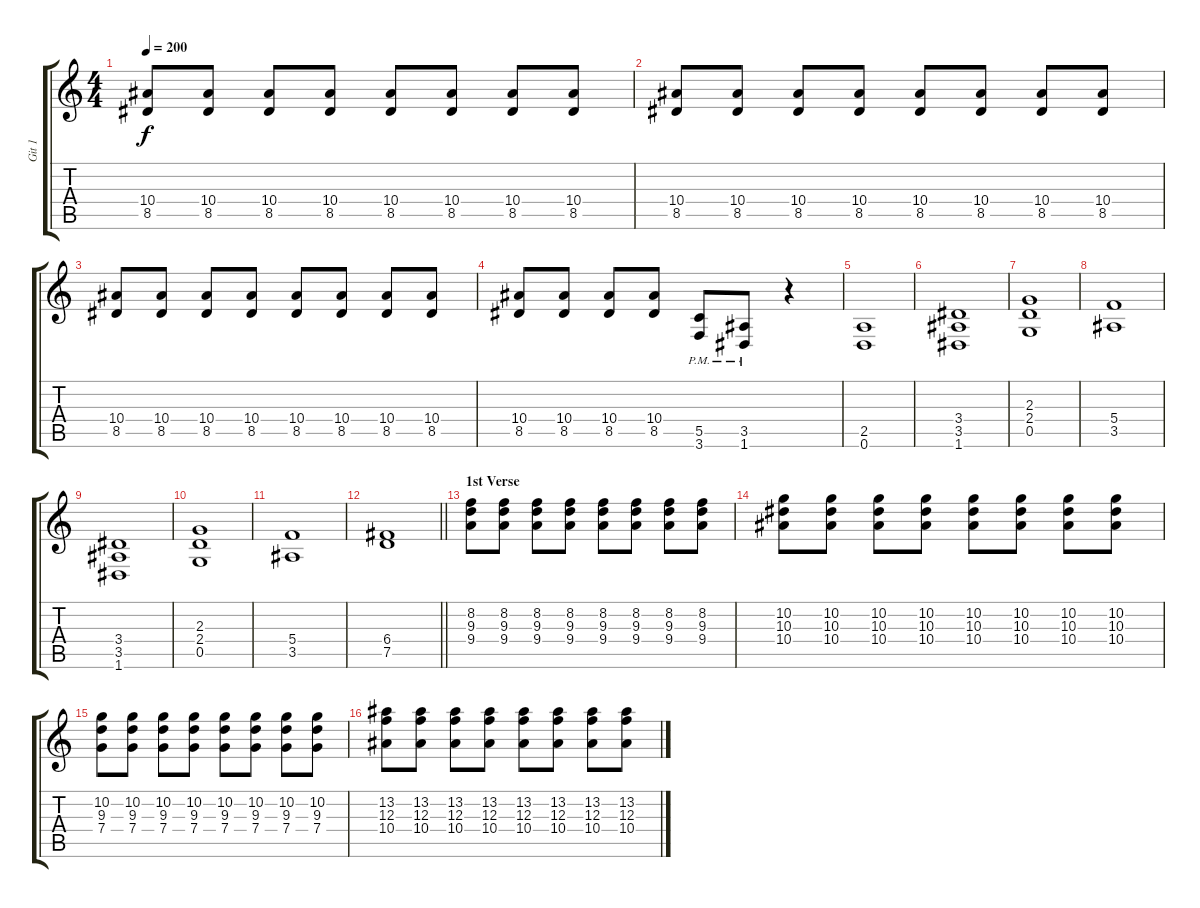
\track ("Git 1" "Git 1") {instrument overdrivenguitar}
\staff {score tabs}
\tuning (D4 A3 F3 C3 G2 D2) {hide}
\ts (4 4)
\tempo 200
\clef g2
\ks c
(10.4 8.5).8{dy f} (10.4 8.5).8 (10.4 8.5).8 (10.4 8.5).8 (10.4 8.5).8 (10.4 8.5).8 (10.4 8.5).8 (10.4 8.5).8 |
(10.4 8.5).8 (10.4 8.5).8 (10.4 8.5).8 (10.4 8.5).8 (10.4 8.5).8 (10.4 8.5).8 (10.4 8.5).8 (10.4 8.5).8 |
(10.4 8.5).8 (10.4 8.5).8 (10.4 8.5).8 (10.4 8.5).8 (10.4 8.5).8 (10.4 8.5).8 (10.4 8.5).8 (10.4 8.5).8 |
(10.4 8.5).8 (10.4 8.5).8 (10.4 8.5).8 (10.4 8.5).8 (5.5{pm} 3.6{pm}).8 (3.5{pm} 1.6{pm}).8 r.4 |
(2.5 0.6).1 |
(3.4 3.5 1.6).1 |
(2.3 2.4 0.5).1 |
(5.4 3.5).1 |
(3.4 3.5 1.6).1 |
(2.3 2.4 0.5).1 |
(5.4 3.5).1 |
\barLineRight lightlight
(6.4 7.5).1 |
\section ("" "1st Verse")
(8.2 9.3 9.4).8 (8.2 9.3 9.4).8 (8.2 9.3 9.4).8 (8.2 9.3 9.4).8 (8.2 9.3 9.4).8 (8.2 9.3 9.4).8 (8.2 9.3 9.4).8 (8.2 9.3 9.4).8 |
(10.2 10.3 10.4).8 (10.2 10.3 10.4).8 (10.2 10.3 10.4).8 (10.2 10.3 10.4).8 (10.2 10.3 10.4).8 (10.2 10.3 10.4).8 (10.2 10.3 10.4).8 (10.2 10.3 10.4).8 |
(10.2 9.3 7.4).8 (10.2 9.3 7.4).8 (10.2 9.3 7.4).8 (10.2 9.3 7.4).8 (10.2 9.3 7.4).8 (10.2 9.3 7.4).8 (10.2 9.3 7.4).8 (10.2 9.3 7.4).8 |
(13.2 12.3 10.4).8 (13.2 12.3 10.4).8 (13.2 12.3 10.4).8 (13.2 12.3 10.4).8 (13.2 12.3 10.4).8 (13.2 12.3 10.4).8 (13.2 12.3 10.4).8 (13.2 12.3 10.4).8
